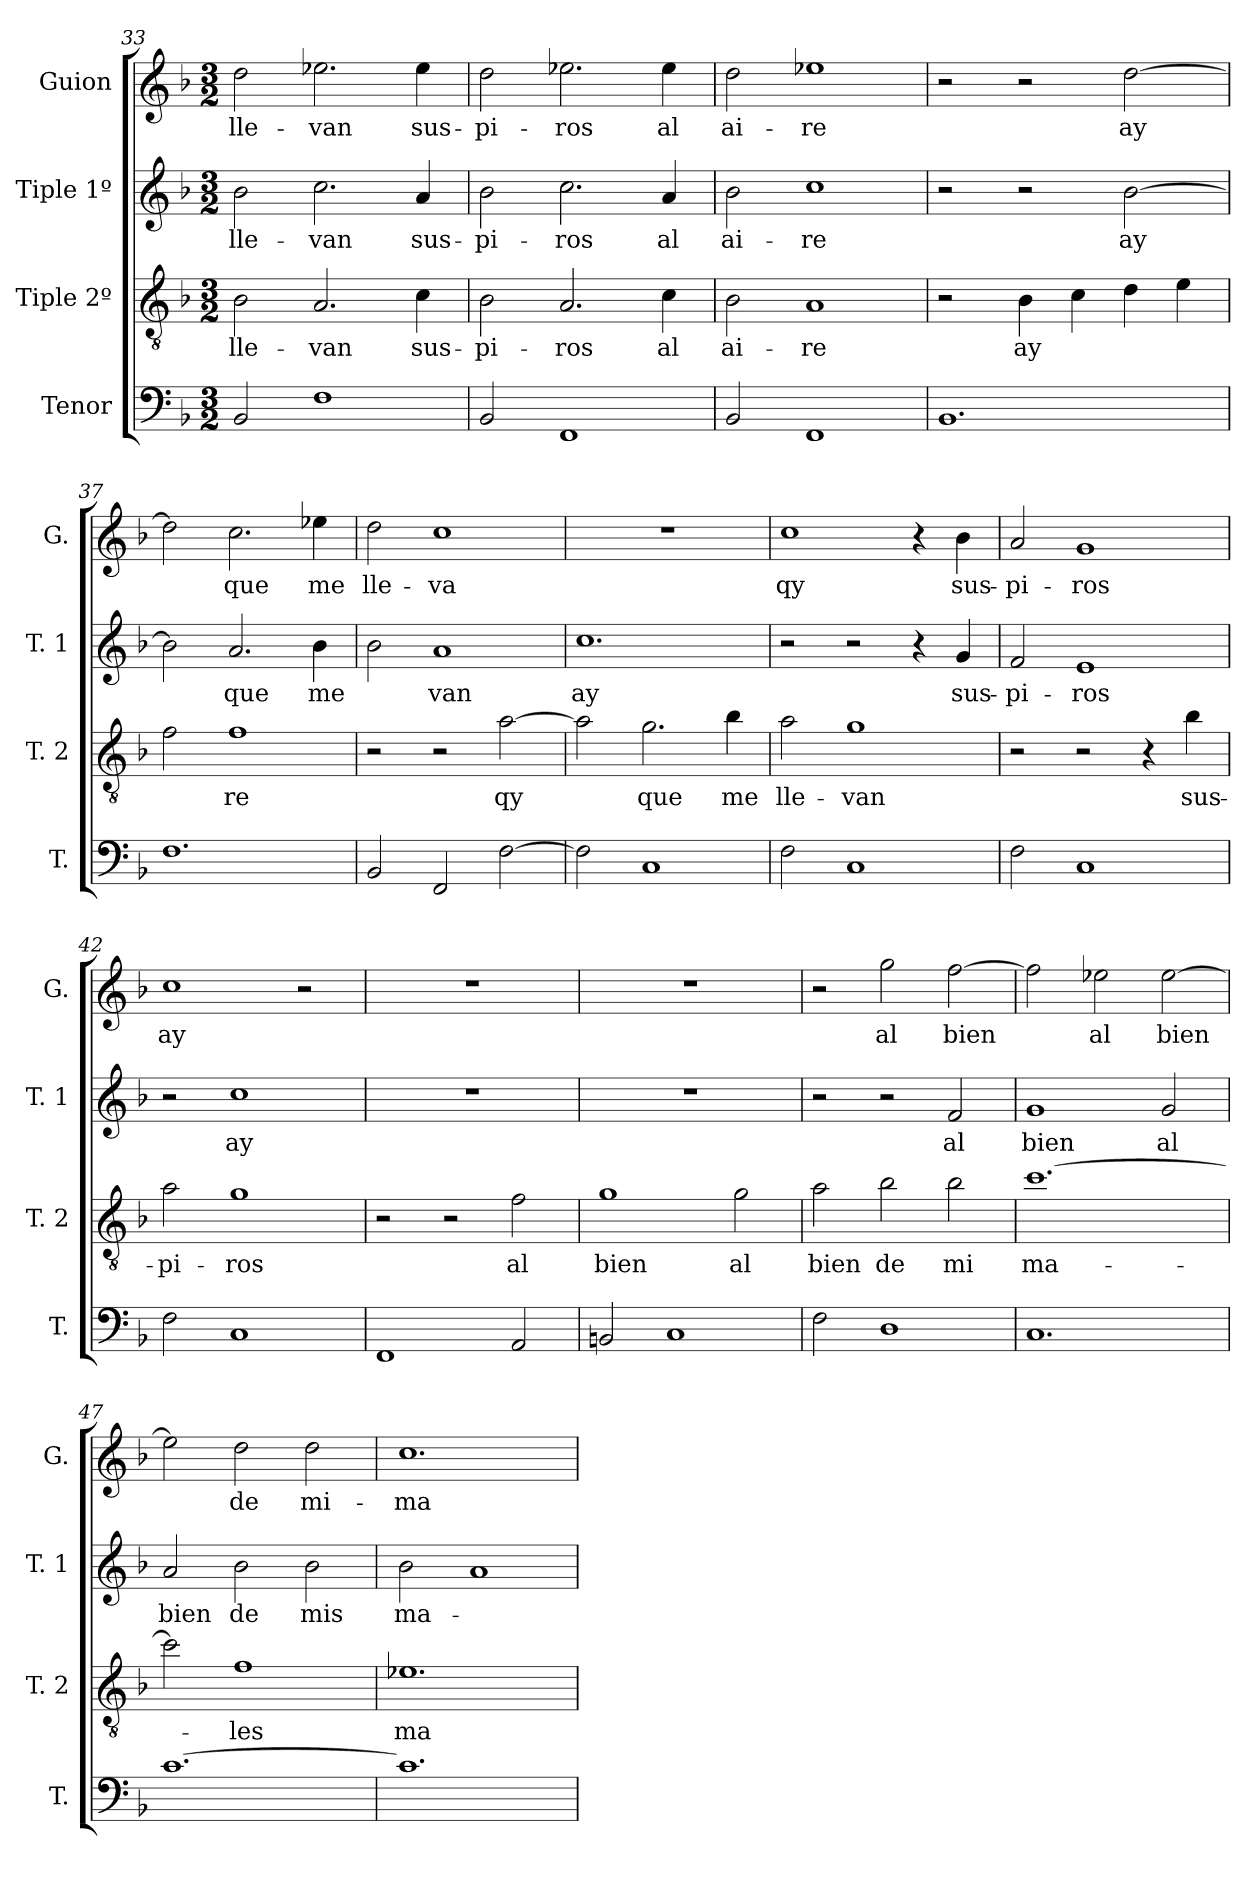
**kern	**kern	**text	**kern	**text	**kern	**text
*part4	*part3	*part3	*part2	*part2	*part1	*part1
*staff4	*staff3	*staff3	*staff2	*staff2	*staff1	*staff1
*I"Tenor	*I"Tiple 2º	*	*I"Tiple 1º	*	*I"Guion	*
*I'T.	*I'T. 2	*	*I'T. 1	*	*I'G.	*
*clefF4	*clefGv2	*	*clefG2	*	*clefG2	*
*k[b-]	*k[b-]	*	*k[b-]	*	*k[b-]	*
*M3/2	*M3/2	*	*M3/2	*	*M3/2	*
=33	=33	=33	=33	=33	=33	=33
2BB-	2B-	lle-	2b-	lle-	2dd	lle-
1F	2.A	-van	2.cc	-van	2.ee-X	-van
.	4c	sus-	4a	sus-	4ee-	sus-
=34	=34	=34	=34	=34	=34	=34
2BB-	2B-	-pi-	2b-	-pi-	2dd	-pi-
1FF	2.A	-ros	2.cc	-ros	2.ee-X	-ros
.	4c	al	4a	al	4ee-	al
=35	=35	=35	=35	=35	=35	=35
2BB-	2B-	ai-	2b-	ai-	2dd	ai-
1FF	1A	-re	1cc	-re	1ee-X	-re
=36	=36	=36	=36	=36	=36	=36
1.BB-	2r	.	2r	.	2r	.
.	4B-	ay	2r	.	2r	.
.	4c	.	.	.	.	.
.	4d	.	[2b-	ay	[2dd	ay
.	4e	.	.	.	.	.
=37	=37	=37	=37	=37	=37	=37
1.F	2f	.	2b-]	.	2dd]	.
.	1f	re	2.a	que	2.cc	que
.	.	.	4b-	me	4ee-X	me
=38	=38	=38	=38	=38	=38	=38
2BB-	2r	.	2b-	.	2dd	lle-
2FF	2r	.	1a	-van	1cc	-va
[2F	[2a	qy	.	.	.	.
=39	=39	=39	=39	=39	=39	=39
2F]	2a]	.	1.cc	ay	1.r	.
1C	2.g	que	.	.	.	.
.	4b-	me	.	.	.	.
=40	=40	=40	=40	=40	=40	=40
2F	2a	lle-	2r	.	1cc	qy
1C	1g	-van	2r	.	.	.
.	.	.	4r	.	4r	.
.	.	.	4g	sus-	4b-	sus-
=41	=41	=41	=41	=41	=41	=41
2F	2r	.	2f	-pi-	2a	-pi-
1C	2r	.	1e	-ros	1g	-ros
.	4r	.	.	.	.	.
.	4b-	sus-	.	.	.	.
=42	=42	=42	=42	=42	=42	=42
2F	2a	-pi-	2r	.	1cc	ay
1C	1g	-ros	1cc	ay	.	.
.	.	.	.	.	2r	.
=43	=43	=43	=43	=43	=43	=43
1FF	2r	.	1.r	.	1.r	.
.	2r	.	.	.	.	.
2AA	2f	al	.	.	.	.
=44	=44	=44	=44	=44	=44	=44
2BBn	1g	bien	1.r	.	1.r	.
1C	.	.	.	.	.	.
.	2g	al	.	.	.	.
=45	=45	=45	=45	=45	=45	=45
2F	2a	bien	2r	.	2r	.
1D	2b-	de	2r	.	2gg	al
.	2b-	mi	2f	al	[2ff	bien
=46	=46	=46	=46	=46	=46	=46
1.C	[1.cc	ma-	1g	bien	2ff]	.
.	.	.	.	.	2ee-X	al
.	.	.	2g	al	[2ee-	bien
=47	=47	=47	=47	=47	=47	=47
[1.c	2cc]	.	2a	bien	2ee-]	.
.	1f	-les	2b-	de	2dd	de
.	.	.	2b-	mis	2dd	mi-
=48	=48	=48	=48	=48	=48	=48
1.c]	1.e-X	ma-	2b-	ma-	1.cc	-ma-
.	.	.	1a	.	.	.
=	=	=	=	=	=	=
*-	*-	*-	*-	*-	*-	*-
